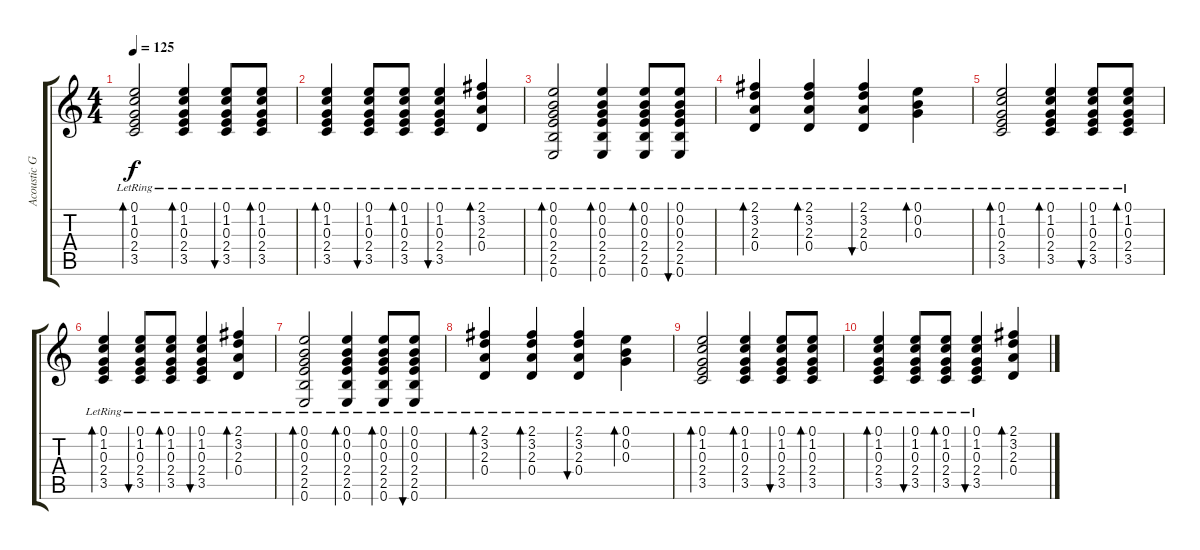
\track ("Acoustic Guitar" "Acoustic G") {instrument acousticguitarsteel}
\staff {score tabs}
\tuning (E4 B3 G3 D3 A2 E2) {hide}
\ts (4 4)
\tempo 125
\clef g2
\ks c
(0.1{lr} 1.2{lr} 0.3{lr} 2.4{lr} 3.5{lr}).2{bd 60 dy f} (0.1{lr} 1.2{lr} 0.3{lr} 2.4{lr} 3.5{lr}).4{bd 60} (0.1{lr} 1.2{lr} 0.3{lr} 2.4{lr} 3.5{lr}).8{bu 60} (0.1{lr} 1.2{lr} 0.3{lr} 2.4{lr} 3.5{lr}).8{bd 60} |
(0.1{lr} 1.2{lr} 0.3{lr} 2.4{lr} 3.5{lr}).4{bd 60} (0.1{lr} 1.2{lr} 0.3{lr} 2.4{lr} 3.5{lr}).8{bu 60} (0.1{lr} 1.2{lr} 0.3{lr} 2.4{lr} 3.5{lr}).8{bd 60} (0.1{lr} 1.2{lr} 0.3{lr} 2.4{lr} 3.5{lr}).4{bu 60} (2.1{lr} 3.2{lr} 2.3{lr} 0.4{lr}).4{bd 60} |
(0.1{lr} 0.2{lr} 0.3{lr} 2.4{lr} 2.5{lr} 0.6{lr}).2{bd 60} (0.1{lr} 0.2{lr} 0.3{lr} 2.4{lr} 2.5{lr} 0.6{lr}).4{bd 60} (0.1{lr} 0.2{lr} 0.3{lr} 2.4{lr} 2.5{lr} 0.6{lr}).8{bd 60} (0.1{lr} 0.2{lr} 0.3{lr} 2.4{lr} 2.5{lr} 0.6{lr}).8{bu 60} |
(2.1{lr} 3.2{lr} 2.3{lr} 0.4{lr}).4{bd 60} (2.1{lr} 3.2{lr} 2.3{lr} 0.4{lr}).4{bd 60} (2.1{lr} 3.2{lr} 2.3{lr} 0.4{lr}).4{bu 60} (0.1{lr} 0.2{lr} 0.3{lr}).4{bd 60} |
(0.1{lr} 1.2{lr} 0.3{lr} 2.4{lr} 3.5{lr}).2{bd 60} (0.1{lr} 1.2{lr} 0.3{lr} 2.4{lr} 3.5{lr}).4{bd 60} (0.1{lr} 1.2{lr} 0.3{lr} 2.4{lr} 3.5{lr}).8{bu 60} (0.1{lr} 1.2{lr} 0.3{lr} 2.4{lr} 3.5{lr}).8{bd 60} |
(0.1{lr} 1.2{lr} 0.3{lr} 2.4{lr} 3.5{lr}).4{bd 60} (0.1{lr} 1.2{lr} 0.3{lr} 2.4{lr} 3.5{lr}).8{bu 60} (0.1{lr} 1.2{lr} 0.3{lr} 2.4{lr} 3.5{lr}).8{bd 60} (0.1{lr} 1.2{lr} 0.3{lr} 2.4{lr} 3.5{lr}).4{bu 60} (2.1{lr} 3.2{lr} 2.3{lr} 0.4{lr}).4{bd 60} |
(0.1{lr} 0.2{lr} 0.3{lr} 2.4{lr} 2.5{lr} 0.6{lr}).2{bd 60} (0.1{lr} 0.2{lr} 0.3{lr} 2.4{lr} 2.5{lr} 0.6{lr}).4{bd 60} (0.1{lr} 0.2{lr} 0.3{lr} 2.4{lr} 2.5{lr} 0.6{lr}).8{bd 60} (0.1{lr} 0.2{lr} 0.3{lr} 2.4{lr} 2.5{lr} 0.6{lr}).8{bu 60} |
(2.1{lr} 3.2{lr} 2.3{lr} 0.4{lr}).4{bd 60} (2.1{lr} 3.2{lr} 2.3{lr} 0.4{lr}).4{bd 60} (2.1{lr} 3.2{lr} 2.3{lr} 0.4{lr}).4{bu 60} (0.1{lr} 0.2{lr} 0.3{lr}).4{bd 60} |
(0.1{lr} 1.2{lr} 0.3{lr} 2.4{lr} 3.5{lr}).2{bd 60} (0.1{lr} 1.2{lr} 0.3{lr} 2.4{lr} 3.5{lr}).4{bd 60} (0.1{lr} 1.2{lr} 0.3{lr} 2.4{lr} 3.5{lr}).8{bu 60} (0.1{lr} 1.2{lr} 0.3{lr} 2.4{lr} 3.5{lr}).8{bd 60} |
(0.1{lr} 1.2{lr} 0.3{lr} 2.4{lr} 3.5{lr}).4{bd 60} (0.1{lr} 1.2{lr} 0.3{lr} 2.4{lr} 3.5{lr}).8{bu 60} (0.1{lr} 1.2{lr} 0.3{lr} 2.4{lr} 3.5{lr}).8{bd 60} (0.1{lr} 1.2{lr} 0.3{lr} 2.4{lr} 3.5{lr}).4{bu 60} (2.1 3.2 2.3 0.4).4{bd 60}
